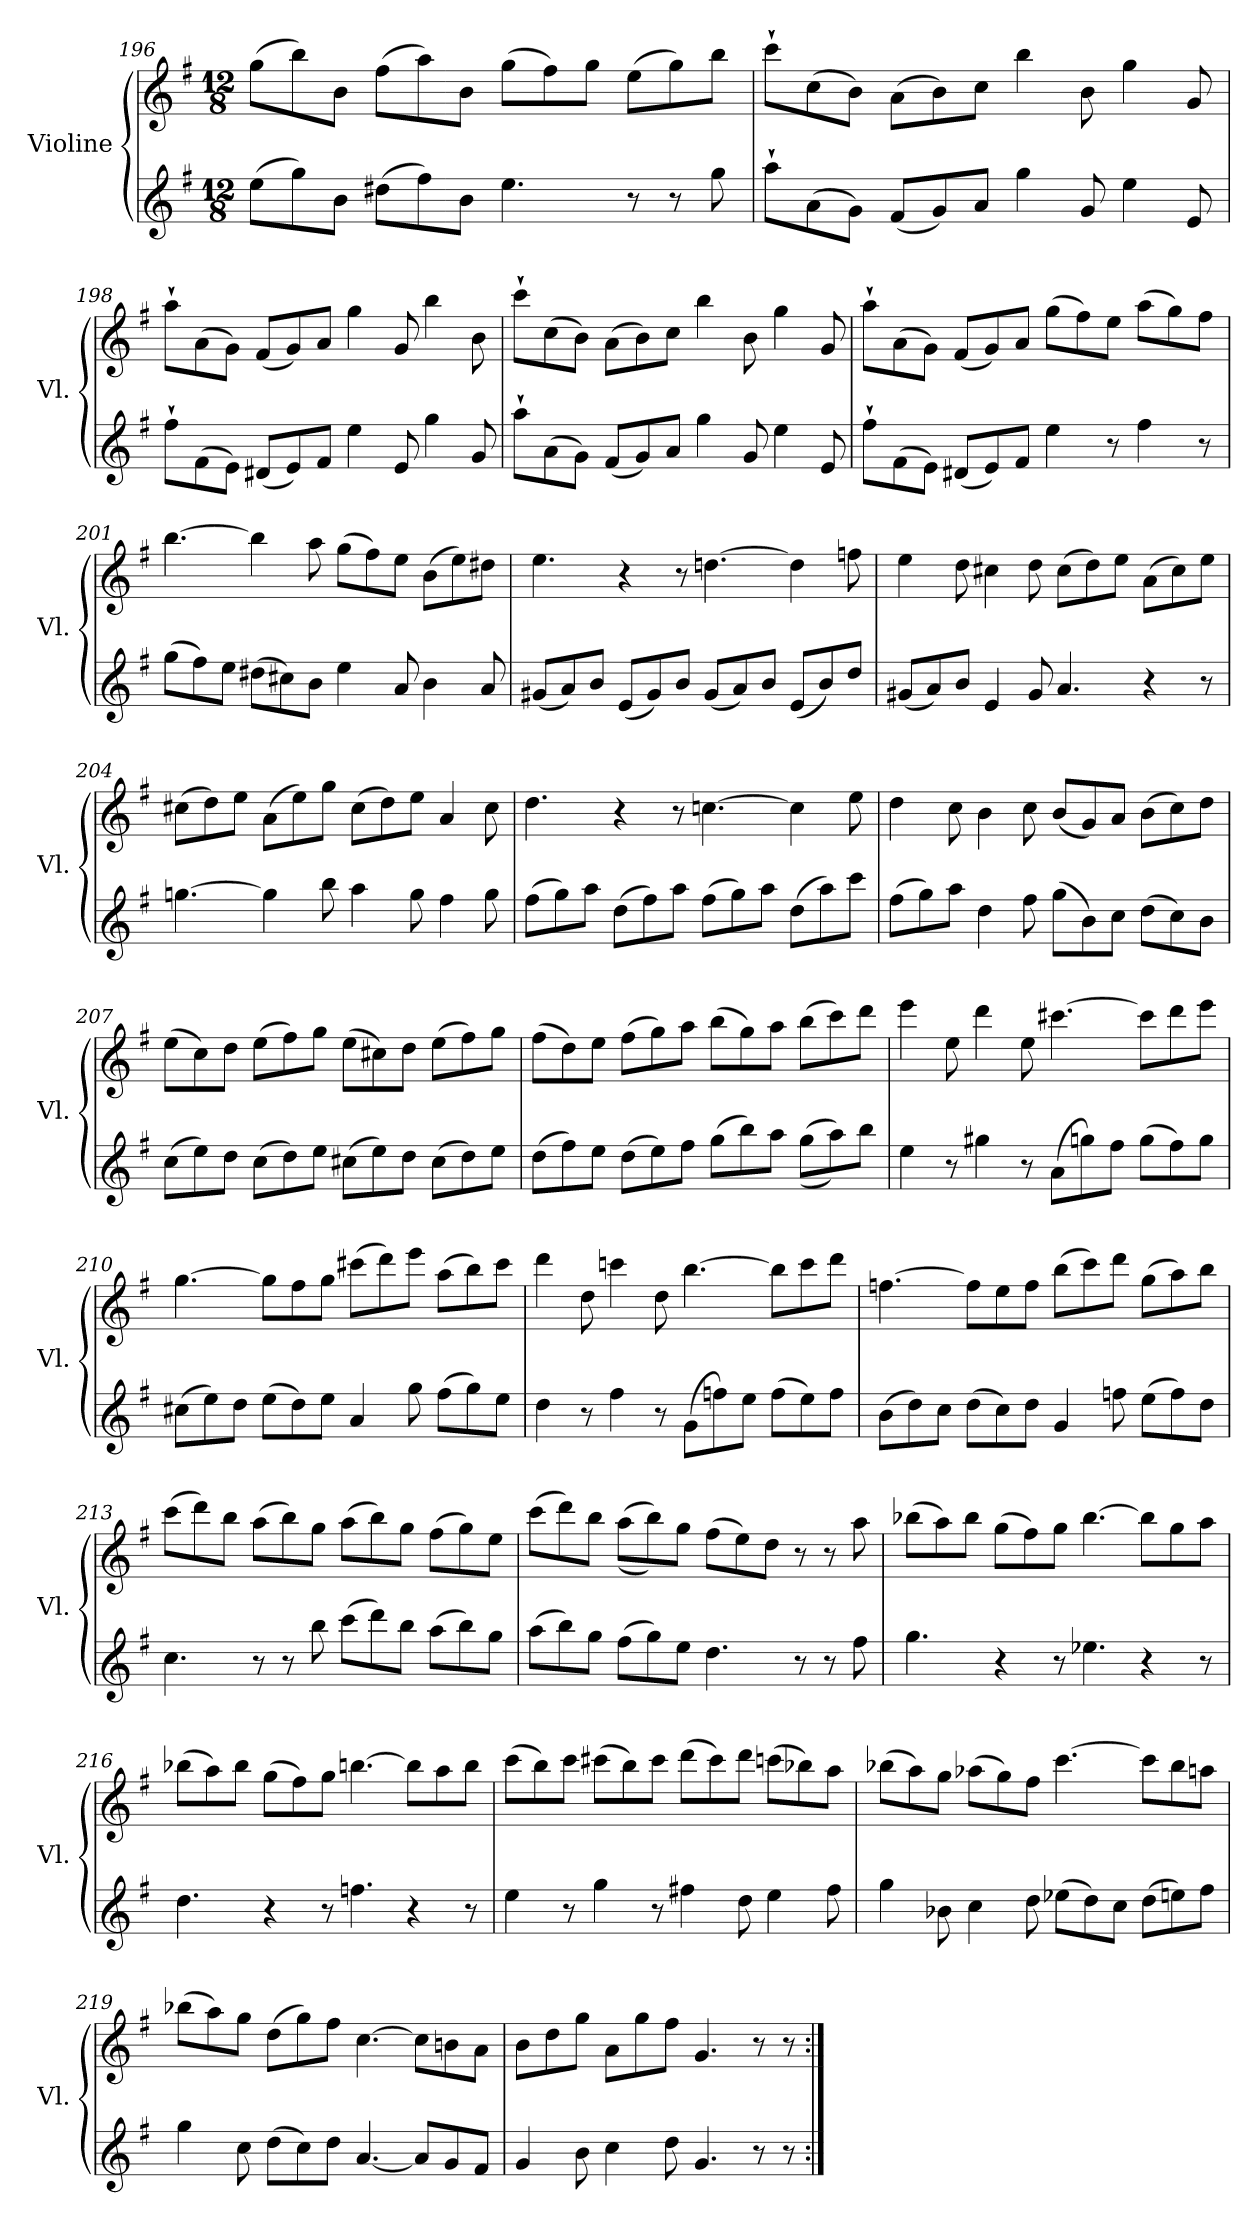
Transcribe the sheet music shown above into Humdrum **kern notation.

**kern	**kern
*part2	*part1
*staff2	*staff1
*I"Violine	*I"Violine
*I'Vl.	*I'Vl.
*clefG2	*clefG2
*k[f#]	*k[f#]
*M12/8	*M12/8
=196	=196
(8ee\L	(8gg\L
8gg\)	8bb\)
8b\J	8b\J
(8dd#X\L	(8ff#\L
8ff#\)	8aa\)
8b\J	8b\J
4.ee\	(8gg\L
.	8ff#\)
.	8gg\J
8r	(8ee\L
8r	8gg\)
8gg\	8bb\J
=197	=197
8aa`\L	8ccc`\L
(8a\	(8cc\
8g\J)	8b\J)
(8f#/L	(8a\L
8g/)	8b\)
8a/J	8cc\J
4gg\	4bb\
8g/	8b\
4ee\	4gg\
8e/	8g/
!!LO:LB:g=z
=198	=198
8ff#`\L	8aa`\L
(8f#\	(8a\
8e\J)	8g\J)
(8d#X/L	(8f#/L
8e/)	8g/)
8f#/J	8a/J
4ee\	4gg\
8e/	8g/
4gg\	4bb\
8g/	8b\
=199	=199
8aa`\L	8ccc`\L
(8a\	(8cc\
8g\J)	8b\J)
(8f#/L	(8a\L
8g/)	8b\)
8a/J	8cc\J
4gg\	4bb\
8g/	8b\
4ee\	4gg\
8e/	8g/
=200	=200
8ff#`\L	8aa`\L
(8f#\	(8a\
8e\J)	8g\J)
(8d#X/L	(8f#/L
8e/)	8g/)
8f#/J	8a/J
4ee\	(8gg\L
.	8ff#\)
8r	8ee\J
4ff#\	(8aa\L
.	8gg\)
8r	8ff#\J
!!LO:LB:g=z
=201	=201
(8gg\L	[4.bb\
8ff#\)	.
8ee\J	.
(8dd#X\L	4bb\]
8cc#X\)	.
8b\J	8aa\
4ee\	(8gg\L
.	8ff#\)
8a/	8ee\J
4b\	(8b\L
.	8ee\)
8a/	8dd#X\J
=202	=202
(8g#X/L	4.ee\
8a/)	.
8b/J	.
(8e/L	4r
8g#/)	.
8b/J	8r
(8g#/L	[4.ddn\
8a/)	.
8b/J	.
(8e/L	4dd\]
8b/)	.
8dd/J	8ffn\
=203	=203
(8g#X/L	4ee\
8a/)	.
8b/J	8dd\
4e/	4cc#X\
8g#/	8dd\
4.a/	(8cc#\L
.	8dd\)
.	8ee\J
4r	(8a\L
.	8cc#\)
8r	8ee\J
!!LO:LB:g=z
=204	=204
[4.ggn\	(8cc#X\L
.	8dd\)
.	8ee\J
4gg\]	(8a\L
.	8ee\)
8bb\	8gg\J
4aa\	(8cc#\L
.	8dd\)
8gg\	8ee\J
4ff#\	4a/
8gg\	8cc#\
=205	=205
(8ff#\L	4.dd\
8gg\)	.
8aa\J	.
(8dd\L	4r
8ff#\)	.
8aa\J	8r
(8ff#\L	[4.ccn\
8gg\)	.
8aa\J	.
(8dd\L	4cc\]
8aa\)	.
8ccc\J	8ee\
=206	=206
(8ff#\L	4dd\
8gg\)	.
8aa\J	8cc\
4dd\	4b\
8ff#\	8cc\
(8gg\L	(8b/L
8b\)	8g/)
8cc\J	8a/J
(8dd\L	(8b\L
8cc\)	8cc\)
8b\J	8dd\J
!!LO:PB:g=z
=207	=207
(8cc\L	(8ee\L
8ee\)	8cc\)
8dd\J	8dd\J
(8cc\L	(8ee\L
8dd\)	8ff#\)
8ee\J	8gg\J
(8cc#X\L	(8ee\L
8ee\)	8cc#X\)
8dd\J	8dd\J
(8cc#\L	(8ee\L
8dd\)	8ff#\)
8ee\J	8gg\J
=208	=208
(8dd\L	(8ff#\L
8ff#\)	8dd\)
8ee\J	8ee\J
(8dd\L	(8ff#\L
8ee\)	8gg\)
8ff#\J	8aa\J
(8gg\L	(8bb\L
8bb\)	8gg\)
8aa\J	8aa\J
((8gg\L	(8bb\L
8aa\))	8ccc\)
8bb\J	8ddd\J
=209	=209
4ee\	4eee\
8r	8ee\
4gg#X\	4ddd\
8r	8ee\
(8a\L	[4.ccc#X\
8ggn\)	.
8ff#\J	.
(8gg\L	8ccc#\L]
8ff#\)	8ddd\
8gg\J	8eee\J
!!LO:LB:g=z
=210	=210
(8cc#X\L	[4.gg\
8ee\)	.
8dd\J	.
(8ee\L	8gg\L]
8dd\)	8ff#\
8ee\J	8gg\J
4a/	(8ccc#X\L
.	8ddd\)
8gg\	8eee\J
(8ff#\L	(8aa\L
8gg\)	8bb\)
8ee\J	8ccc#\J
=211	=211
4dd\	4ddd\
8r	8dd\
4ff#\	4cccn\
8r	8dd\
(8g\L	[4.bb\
8ffn\)	.
8ee\J	.
(8ff\L	8bb\L]
8ee\)	8ccc\
8ff\J	8ddd\J
=212	=212
(8b\L	[4.ffn\
8dd\)	.
8cc\J	.
(8dd\L	8ff\L]
8cc\)	8ee\
8dd\J	8ff\J
4g/	(8bb\L
.	8ccc\)
8ffn\	8ddd\J
(8ee\L	(8gg\L
8ff\)	8aa\)
8dd\J	8bb\J
!!LO:LB:g=z
=213	=213
4.cc\	(8ccc\L
.	8ddd\)
.	8bb\J
8r	(8aa\L
8r	8bb\)
8bb\	8gg\J
(8ccc\L	(8aa\L
8ddd\)	8bb\)
8bb\J	8gg\J
(8aa\L	(8ff#\L
8bb\)	8gg\)
8gg\J	8ee\J
=214	=214
(8aa\L	(8ccc\L
8bb\)	8ddd\)
8gg\J	8bb\J
(8ff#\L	((8aa\L
8gg\)	8bb\))
8ee\J	8gg\J
4.dd\	(8ff#\L
.	8ee\)
.	8dd\J
8r	8r
8r	8r
8ff#\	8aa\
=215	=215
4.gg\	(8bb-X\L
.	8aa\)
.	8bb-\J
4r	(8gg\L
.	8ff#\)
8r	8gg\J
4.ee-X\	[4.bb-\
4r	8bb-\L]
.	8gg\
8r	8aa\J
!!LO:LB:g=z
=216	=216
4.dd\	(8bb-X\L
.	8aa\)
.	8bb-\J
4r	(8gg\L
.	8ff#\)
8r	8gg\J
4.ffn\	[4.bbn\
4r	8bb\L]
.	8aa\
8r	8bb\J
=217	=217
4ee\	(8ccc\L
.	8bb\)
8r	8ccc\J
4gg\	(8ccc#X\L
.	8bb\)
8r	8ccc#\J
4ff#X\	(8ddd\L
.	8ccc#\)
8dd\	8ddd\J
4ee\	(8cccn\L
.	8bb-X\)
8ff#\	8aa\J
!!LO:LB:g=z
=218	=218
4gg\	(8bb-X\L
.	8aa\)
8b-X\	8gg\J
4cc\	(8aa-X\L
.	8gg\)
8dd\	8ff#\J
(8ee-X\L	[4.ccc\
8dd\)	.
8cc\J	.
(8dd\L	8ccc\L]
8een\)	8bb-\
8ff#\J	8aan\J
=219	=219
4gg\	(8bb-X\L
.	8aa\)
8cc\	8gg\J
(8dd\L	(8dd\L
8cc\)	8gg\)
8dd\J	8ff#\J
[4.a/	[4.cc\
8a/L]	8cc\L]
8g/	8bn\
8f#/J	8a\J
=220	=220
4g/	8b\L
.	8dd\
8b\	8gg\J
4cc\	8a\L
.	8gg\
8dd\	8ff#\J
4.g/	4.g/
8r	8r
8r	8r
=:|!	=:|!
*-	*-
